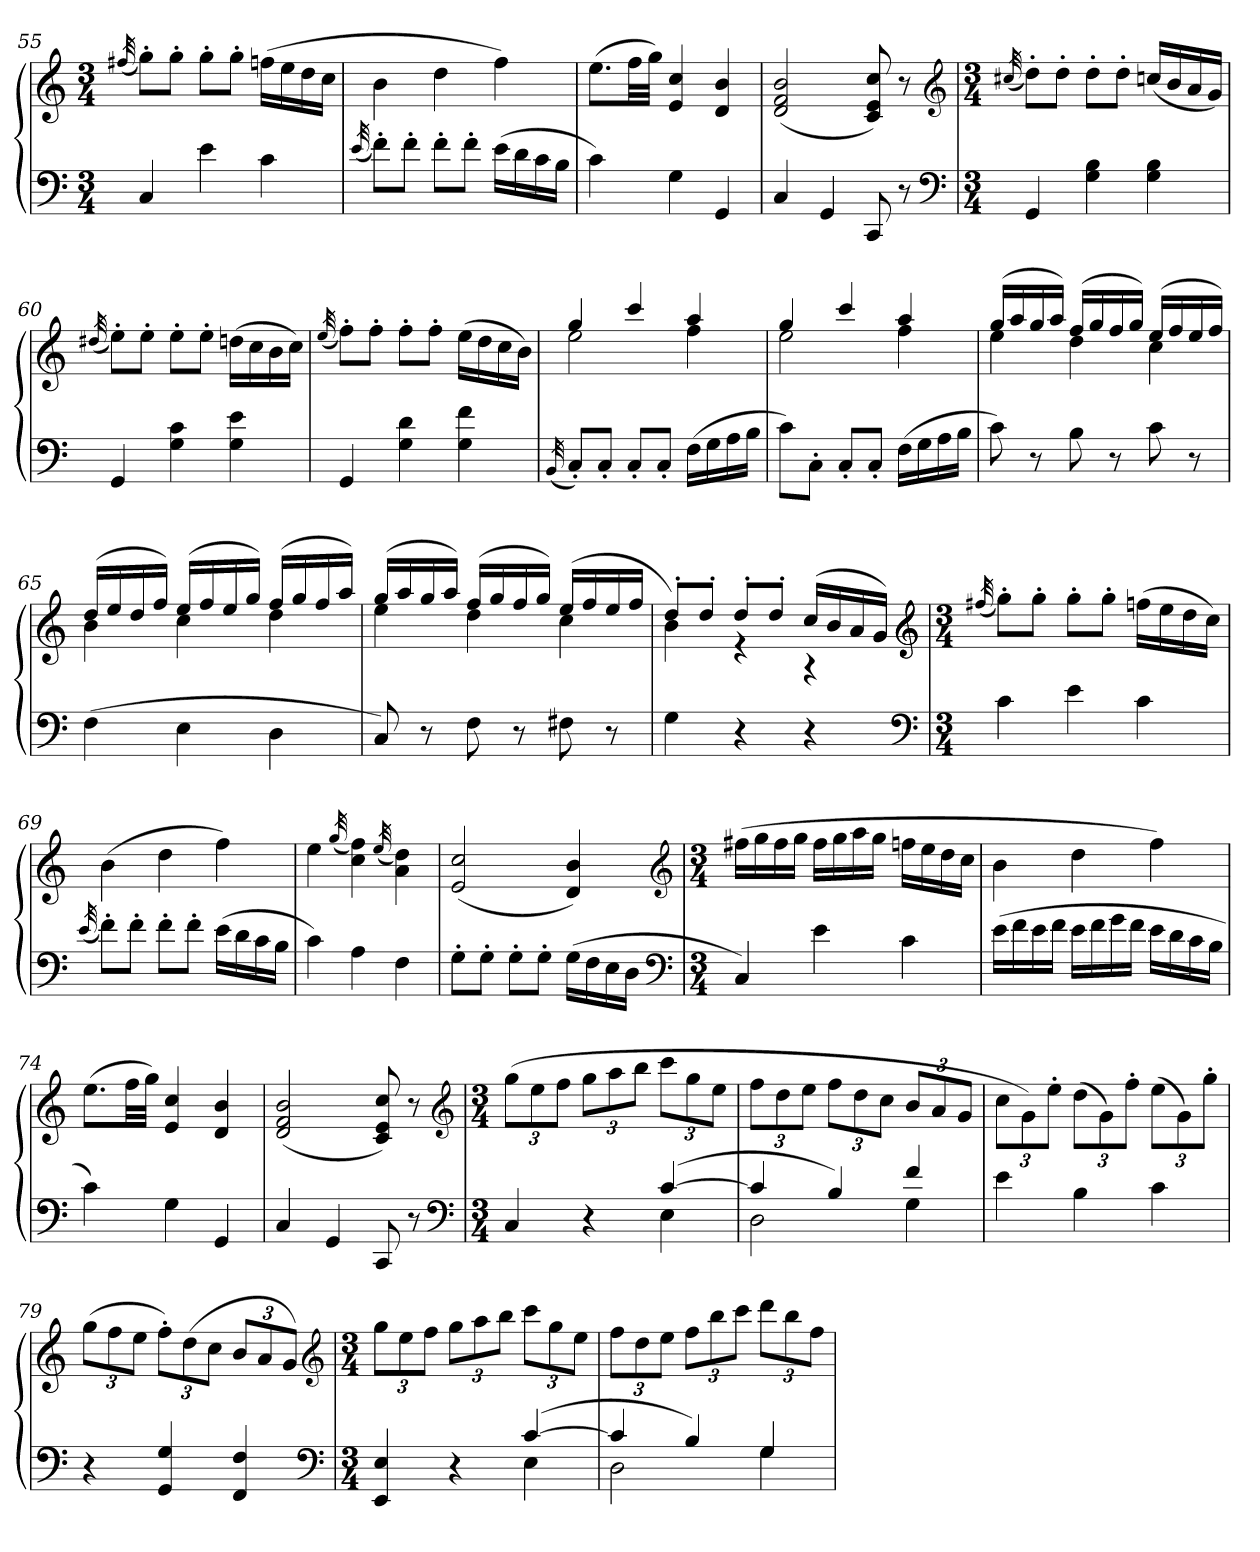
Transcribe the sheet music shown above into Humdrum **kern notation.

**kern	**kern
*part1	*part1
*staff2	*staff1
*clefF4	*clefG2
*k[]	*k[]
*C:	*C:
*M3/4	*M3/4
=55	=55
.	(32qff#X
4C	8gg'L)
.	8gg'J
4e	8gg'L
.	8gg'J
4c	(16ffnLL
.	16ee
.	16dd
.	16ccJJ
=56	=56
(32qe	.
8f'L)	4b
8f'J	.
8f'L	4dd
8f'J	.
(16eLL	4ff)
16d	.
16c	.
16BJJ	.
=57	=57
4c)	(8.eeL
.	32ffLL
.	32ggJJJ)
4G	4e 4cc
4GG	4d 4b
=58	=58
4C	(2d 2f 2b
4GG	.
8CC	8c 8e 8cc)
8r	8r
*clefF4	*clefG2
*k[]	*k[]
*C:	*C:
=59	=59
*M3/4	*M3/4
.	(32qcc#X
4GG	8dd'L)
.	8dd'J
4G 4B	8dd'L
.	8dd'J
4G 4B	(16ccnLL
.	16b
.	16a
.	16gJJ)
=60	=60
.	(32qdd#X
4GG	8ee'L)
.	8ee'J
4G 4c	8ee'L
.	8ee'J
4G 4e	(16ddnLL
.	16cc
.	16b
.	16ccJJ)
=61	=61
.	(32qee
4GG	8ff'L)
.	8ff'J
4G 4d	8ff'L
.	8ff'J
4G 4f	(16eeLL
.	16dd
.	16cc
.	16bJJ)
=62	=62
(32qBB	.
*	*^
8C'L)	4gg	2ee
8C'J	.	.
8C'L	4ccc	.
8C'J	.	.
(16FLL	4aa	4ff
16G	.	.
16A	.	.
16BJJ	.	.
=63	=63	=63
8cL)	4gg	2ee
8C'J	.	.
8C'L	4ccc	.
8C'J	.	.
(16FLL	4aa	4ff
16G	.	.
16A	.	.
16BJJ	.	.
=64	=64	=64
8c)	(16ggLL	4ee
.	16aa	.
8r	16gg	.
.	16aaJJ)	.
8B	(16ffLL	4dd
.	16gg	.
8r	16ff	.
.	16ggJJ)	.
8c	(16eeLL	4cc
.	16ff	.
8r	16ee	.
.	16ffJJ)	.
=65	=65	=65
(4F	(16ddLL	4b
.	16ee	.
.	16dd	.
.	16ffJJ)	.
4E	(16eeLL	4cc
.	16ff	.
.	16ee	.
.	16ggJJ)	.
4D	(16ffLL	4dd
.	16gg	.
.	16ff	.
.	16aaJJ)	.
=66	=66	=66
8C)	(16ggLL	4ee
.	16aa	.
8r	16gg	.
.	16aaJJ)	.
8F	(16ffLL	4dd
.	16gg	.
8r	16ff	.
.	16ggJJ)	.
8F#X	(16eeLL	4cc
.	16ff	.
8r	16ee	.
.	16ffJJ	.
=67	=67	=67
4G	8dd'L)	4b
.	8dd'J	.
4r	8dd'L	4r
.	8dd'J	.
4r	(16ccLL	4r
.	16b	.
.	16a	.
.	16gJJ)	.
*	*v	*v
*clefF4	*clefG2
*k[]	*k[]
*C:	*C:
=68	=68
*M3/4	*M3/4
.	(32qff#X
4c	8gg'L)
.	8gg'J
4e	8gg'L
.	8gg'J
4c	(16ffnLL
.	16ee
.	16dd
.	16ccJJ)
=69	=69
(32qe	.
8f'L)	(4b
8f'J	.
8f'L	4dd
8f'J	.
(16eLL	4ff)
16d	.
16c	.
16BJJ	.
=70	=70
4c)	4ee
.	(32qgg
4A	4cc 4ff)
.	(32qee
4F	4a 4dd)
=71	=71
8G'L	(2e 2cc
8G'J	.
8G'L	.
8G'J	.
(16GLL	4d 4b)
16F	.
16E	.
16DJJ	.
*clefF4	*clefG2
*k[]	*k[]
*C:	*C:
=72	=72
*M3/4	*M3/4
4C)	(16ff#XLL
.	16gg
.	16ff#
.	16ggJJ
4e	16ff#LL
.	16gg
.	16aa
.	16ggJJ
4c	16ffnLL
.	16ee
.	16dd
.	16ccJJ
=73	=73
(16eLL	4b
16f	.
16e	.
16fJJ	.
16eLL	4dd
16f	.
16g	.
16fJJ	.
16eLL	4ff)
16d	.
16c	.
16BJJ	.
=74	=74
4c)	(8.eeL
.	32ffLL
.	32ggJJJ)
4G	4e 4cc
4GG	4d 4b
=75	=75
4C	(2d 2f 2b
4GG	.
8CC	8c 8e 8cc)
8r	8r
*clefF4	*clefG2
*k[]	*k[]
*C:	*C:
=76	=76
*M3/4	*M3/4
*^	*
4C	2ryy	(12ggL
.	.	12ee
.	.	12ffJ
4r	.	12ggL
.	.	12aa
.	.	12bbJ
([4c	4E	12cccL
.	.	12gg
.	.	12eeJ
=77	=77	=77
4c]	2D	12ffL
.	.	12dd
.	.	12eeJ
4B)	.	12ffL
.	.	12dd
.	.	12ccJ
4f	4G	12bL
.	.	12a
.	.	12gJ
*v	*v	*
=78	=78
4e	12ccL
.	12g)
.	12ee'J
4B	(12ddL
.	12g)
.	12ff'J
4c	(12eeL
.	12g)
.	12gg'J
=79	=79
4r	(12ggL
.	12ff
.	12eeJ
4GG 4G	12ff'L)
.	(12dd
.	12ccJ
4FF 4F	12bL
.	12a
.	12gJ)
*clefF4	*clefG2
*k[]	*k[]
*C:	*C:
=80	=80
*M3/4	*M3/4
*^	*
4EE 4E	2ryy	12ggL
.	.	12ee
.	.	12ffJ
4r	.	12ggL
.	.	12aa
.	.	12bbJ
([4c	4E	12cccL
.	.	12gg
.	.	12eeJ
=81	=81	=81
4c]	2D	12ffL
.	.	12dd
.	.	12eeJ
4B)	.	12ffL
.	.	12bb
.	.	12cccJ
4G	4G	12dddL
.	.	12bb
.	.	12ffJ
*v	*v	*
=	=
*-	*-
